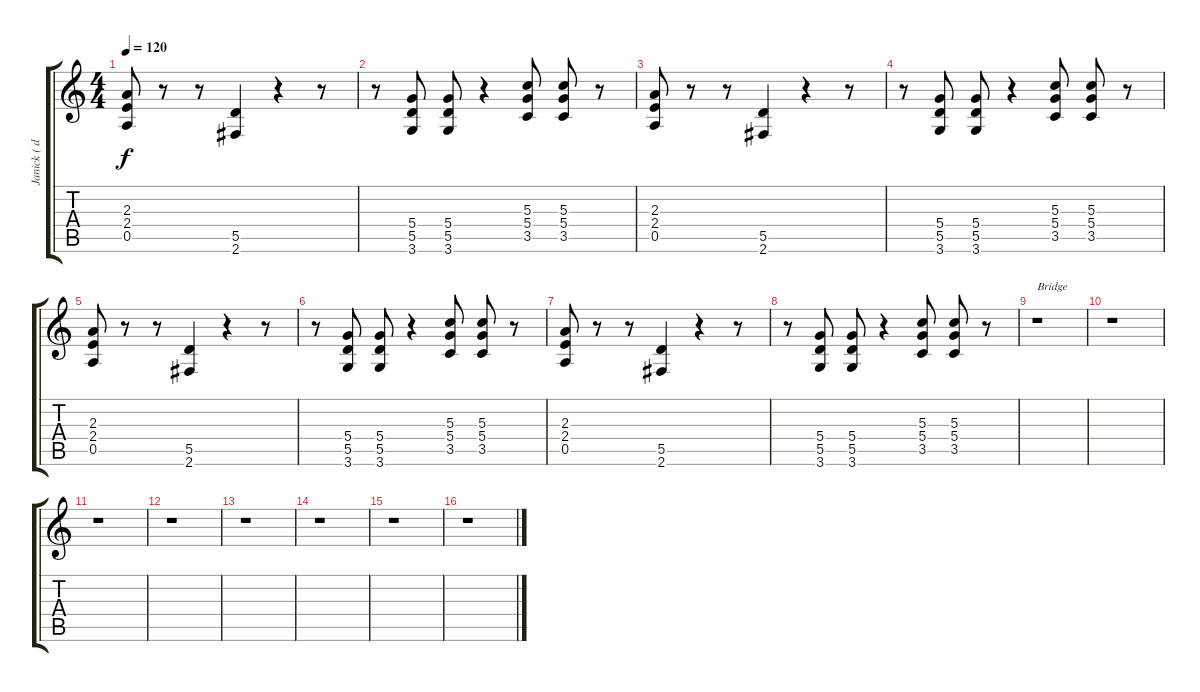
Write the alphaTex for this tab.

\track ("Janick ( distortion )" "Janick ( d") {instrument distortionguitar}
\staff {score tabs}
\tuning (E4 B3 G3 D3 A2 E2) {hide}
\ts (4 4)
\tempo 120
\clef g2
\ks c
(2.3 2.4 0.5).8{dy f} r.8 r.8 (5.5 2.6).4 r.4 r.8 |
r.8 (5.4 5.5 3.6).8 (5.4 5.5 3.6).8 r.4 (5.3 5.4 3.5).8 (5.3 5.4 3.5).8 r.8 |
(2.3 2.4 0.5).8 r.8 r.8 (5.5 2.6).4 r.4 r.8 |
r.8 (5.4 5.5 3.6).8 (5.4 5.5 3.6).8 r.4 (5.3 5.4 3.5).8 (5.3 5.4 3.5).8 r.8 |
(2.3 2.4 0.5).8 r.8 r.8 (5.5 2.6).4 r.4 r.8 |
r.8 (5.4 5.5 3.6).8 (5.4 5.5 3.6).8 r.4 (5.3 5.4 3.5).8 (5.3 5.4 3.5).8 r.8 |
(2.3 2.4 0.5).8 r.8 r.8 (5.5 2.6).4 r.4 r.8 |
r.8 (5.4 5.5 3.6).8 (5.4 5.5 3.6).8 r.4 (5.3 5.4 3.5).8 (5.3 5.4 3.5).8 r.8 |
r.1{txt "Bridge"} |
r.1 |
r.1 |
r.1 |
r.1 |
r.1 |
r.1 |
r.1
